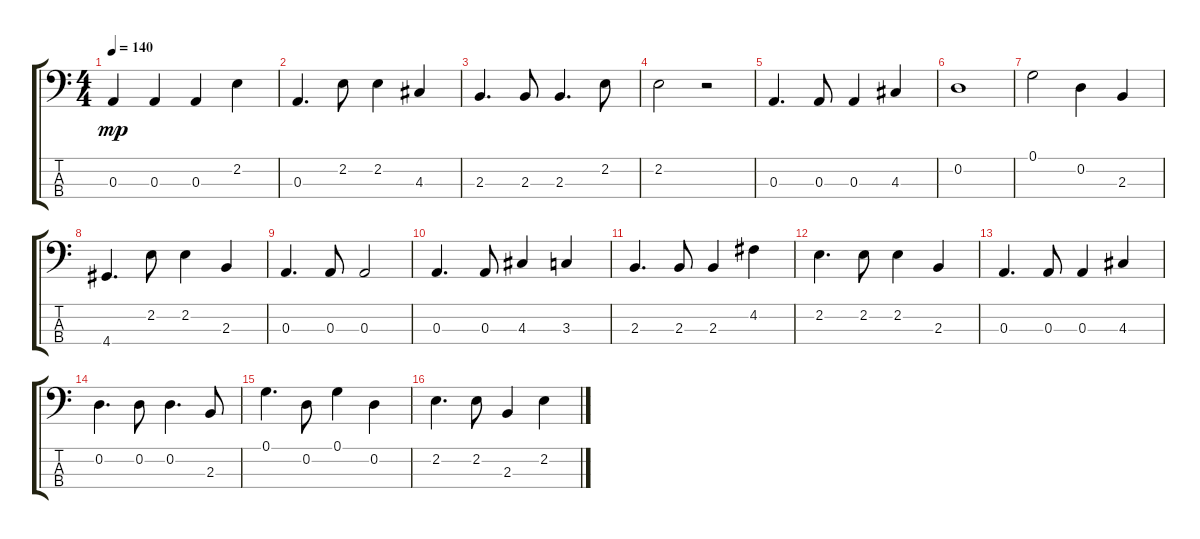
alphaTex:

\track "" {instrument electricbassfinger}
\staff {score tabs}
\tuning (G2 D2 A1 E1) {hide}
\ts (4 4)
\tempo 140
\clef f4
\ks c
0.3.4{dy mp} 0.3.4 0.3.4 2.2.4 |
0.3.4{d} 2.2.8 2.2.4 4.3.4 |
2.3.4{d} 2.3.8 2.3.4{d} 2.2.8 |
2.2.2 r.2 |
0.3.4{d} 0.3.8 0.3.4 4.3.4 |
0.2.1 |
0.1.2 0.2.4 2.3.4 |
4.4.4{d} 2.2.8 2.2.4 2.3.4 |
0.3.4{d} 0.3.8 0.3.2 |
0.3.4{d} 0.3.8 4.3.4 3.3.4 |
2.3.4{d} 2.3.8 2.3.4 4.2.4 |
2.2.4{d} 2.2.8 2.2.4 2.3.4 |
0.3.4{d} 0.3.8 0.3.4 4.3.4 |
0.2.4{d} 0.2.8 0.2.4{d} 2.3.8 |
0.1.4{d} 0.2.8 0.1.4 0.2.4 |
2.2.4{d} 2.2.8 2.3.4 2.2.4
